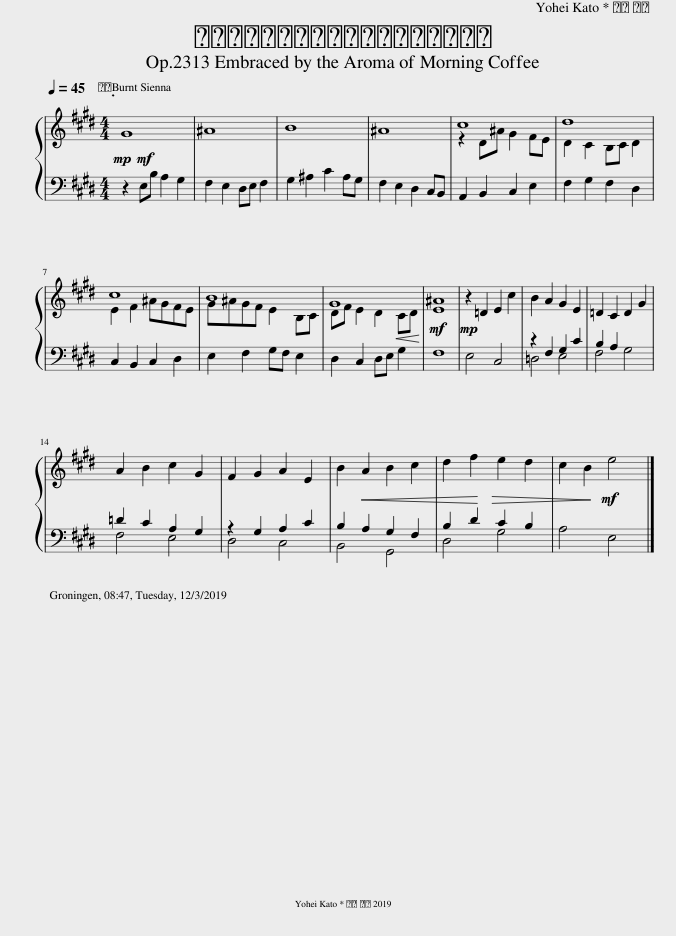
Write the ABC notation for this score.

X:1
%%score { ( 1 3 ) | ( 2 4 ) }
L:1/8
Q:1/4=45
M:4/4
I:linebreak $
K:E
V:1 treble
V:3 treble
V:2 bass
V:4 bass
V:1
!mp! G8 | ^A8 | B8 | ^A8 | c8 | %5
 d8 |$ c8 | B8 |!<(! G8!<)! |!mf! ^A8 | %10
!mp! z2 =D2 E2 c2 | B2 A2 G2 E2 | =D2 C2 D2 G2 |$ A2 B2 c2 G2 | F2 G2 A2 E2 | %15
 B2!<(! A2 B2 c2!<)! | d2 f2!>(! e2 d2!>)! | c2 B2!mf! e4 |] %18
V:2
 z2!mf! E,B, A,2 G,2 | F,2 E,2 D,E, F,2 | G,2 ^A,2 C2 A,G, | F,2 E,2 D,2 C,B,, | A,,2 B,,2 C,2 E,2 | %5
 F,2 G,2 F,2 D,2 |$ C,2 B,,2 C,2 D,2 | E,2 F,2 G,F, E,2 | D,2 C,2 D,E, G,2 | F,8 | %10
 E,4 C,4 | =D,4 E,4 | F,4 G,4 |$ F,4 E,4 | D,4 C,4 | %15
 B,,4 G,,4 | D,4 G,4 | A,4 E,4 |] %18
V:3
 x8 | x8 | x8 | x8 | z2 D^A G2 FE | %5
 D2 C2 B,C D2 |$ E2 F2 ^AGFE | G^AGF E2 B,C | DF E2 D2 CD | E8 | %10
 x8 | x8 | x8 |$ x8 | x8 | %15
 x8 | x8 | x8 |] %18
V:4
 x8 | x8 | x8 | x8 | x8 | %5
 x8 |$ x8 | x8 | x8 | x8 | %10
 x8 | z2 F,2 G,2 C2 | B,2 A,2 x4 |$ =D2 C2 A,2 G,2 | z2 G,2 A,2 C2 | %15
 B,2 A,2 G,2 F,2 | B,2 D2 C2 B,2 | x8 |] %18
